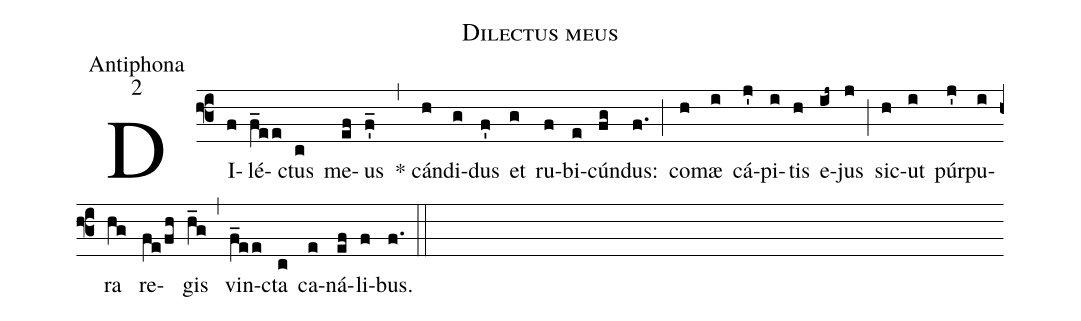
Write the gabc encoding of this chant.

name:Dilectus meus;
office-part:Antiphona;
mode:2;
%%
(f3) DI(f)lé(f_ee)ctus(c) me(ef)us(f'_) (,) * cán(h)di(g)dus(f') et(g) ru(f)bi(e)cún(fg)dus:(f.) (;) co(h)mæ(i) cá(j')pi(i)tis(h) e(ij~)jus(j) (;) sic(h)ut(i) púr(j')pu(i)ra(hg) re(fe/fh)gis(h_g) (,) vin(f_ee)cta(c) ca(e)ná(ef)li(f)bus.(f.) (::)

%<eu>E(h) u(h) o(h) u(g) a(e) e.</eu>(f.) (::)
